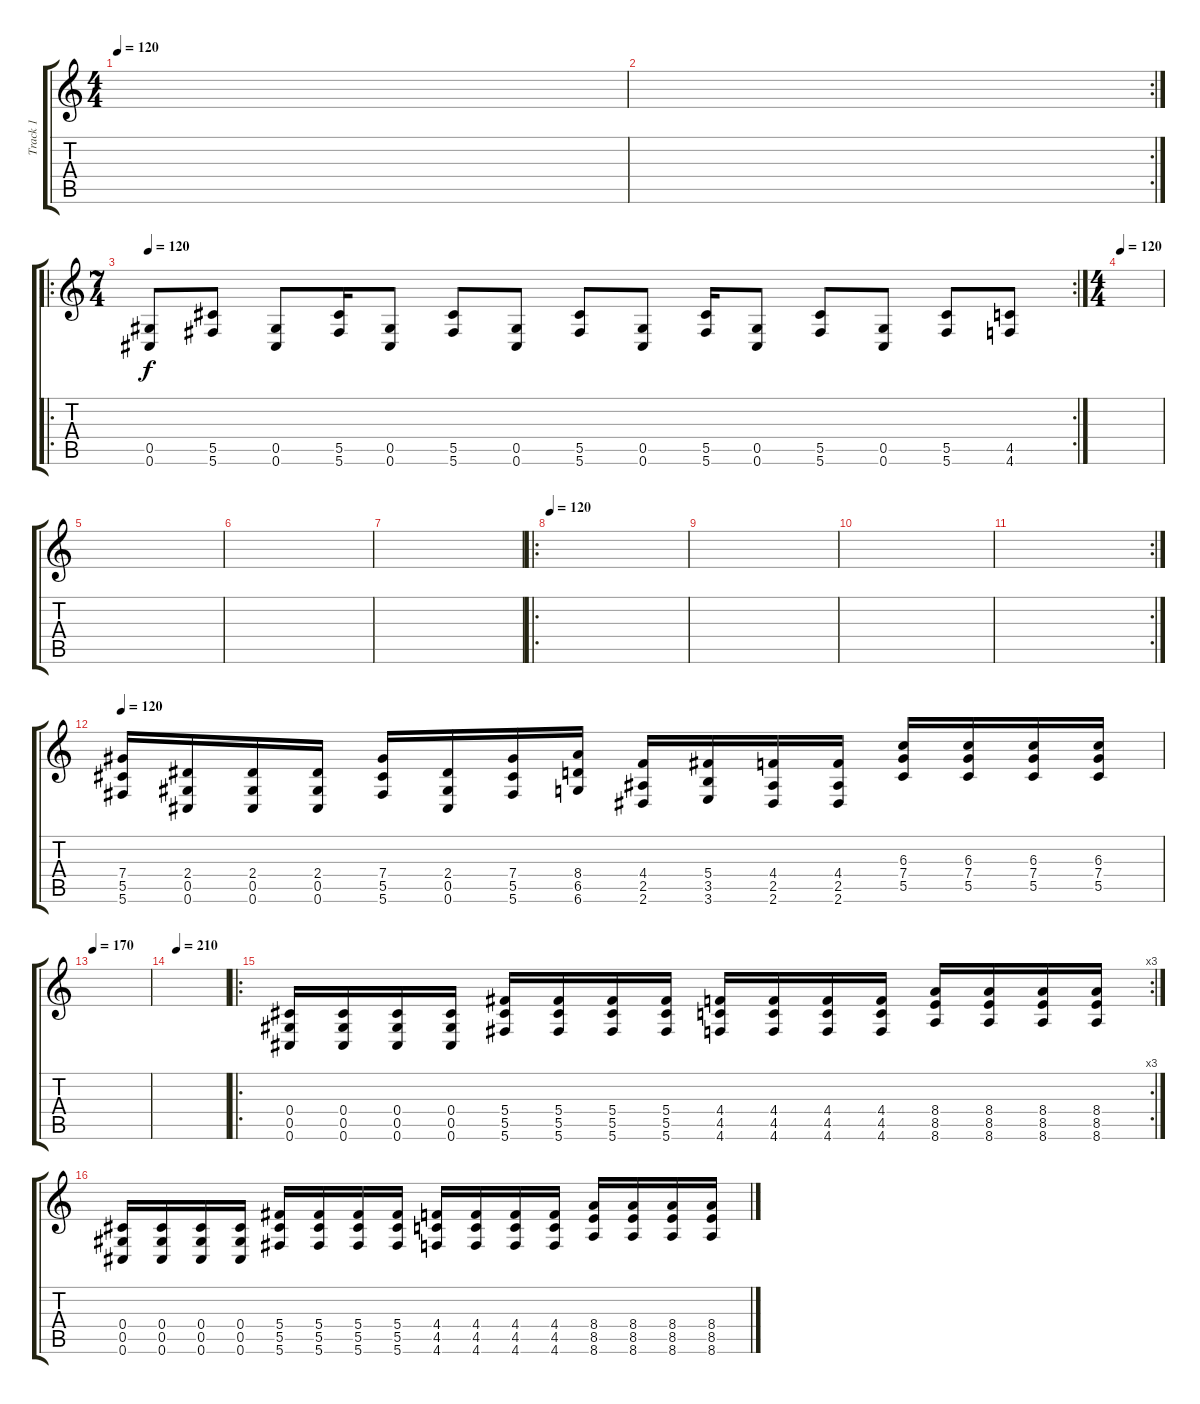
\track ("Track 1" "Track 1") {instrument distortionguitar}
\staff {score tabs}
\tuning (Eb4 Bb3 Gb3 Db3 Ab2 Db2) {hide}
\ts (4 4)
\tempo 120
\clef g2
\ks c
|
\rc 2
|
\ro
\rc 2
\ts (7 4)
\tempo 120
(0.5 0.6).8 (5.5 5.6).8 (0.5 0.6).8 (5.5 5.6).16 (0.5 0.6).8 (5.5 5.6).8 (0.5 0.6).8 (5.5 5.6).8 (0.5 0.6).8 (5.5 5.6).16 (0.5 0.6).8 (5.5 5.6).8 (0.5 0.6).8 (5.5 5.6).8 (4.5 4.6).8 |
\ts (4 4)
\tempo 120
|
|
|
|
\ro
\tempo 120
|
|
|
\rc 2
|
\tempo 120
(7.4 5.5 5.6).16 (2.4 0.5 0.6).16 (2.4 0.5 0.6).16 (2.4 0.5 0.6).16 (7.4 5.5 5.6).16 (2.4 0.5 0.6).16 (7.4 5.5 5.6).16 (8.4 6.5 6.6).16 (4.4 2.5 2.6).16 (5.4 3.5 3.6).16 (4.4 2.5 2.6).16 (4.4 2.5 2.6).16 (6.3 7.4 5.5).16 (6.3 7.4 5.5).16 (6.3 7.4 5.5).16 (6.3 7.4 5.5).16 |
\tempo 170
|
\tempo (210 0.125)
|
\ro
\rc 3
(0.4 0.5 0.6).16 (0.4 0.5 0.6).16 (0.4 0.5 0.6).16 (0.4 0.5 0.6).16 (5.4 5.5 5.6).16 (5.4 5.5 5.6).16 (5.4 5.5 5.6).16 (5.4 5.5 5.6).16 (4.4 4.5 4.6).16 (4.4 4.5 4.6).16 (4.4 4.5 4.6).16 (4.4 4.5 4.6).16 (8.4 8.5 8.6).16 (8.4 8.5 8.6).16 (8.4 8.5 8.6).16 (8.4 8.5 8.6).16 |
(0.4 0.5 0.6).16 (0.4 0.5 0.6).16 (0.4 0.5 0.6).16 (0.4 0.5 0.6).16 (5.4 5.5 5.6).16 (5.4 5.5 5.6).16 (5.4 5.5 5.6).16 (5.4 5.5 5.6).16 (4.4 4.5 4.6).16 (4.4 4.5 4.6).16 (4.4 4.5 4.6).16 (4.4 4.5 4.6).16 (8.4 8.5 8.6).16 (8.4 8.5 8.6).16 (8.4 8.5 8.6).16 (8.4 8.5 8.6).16
